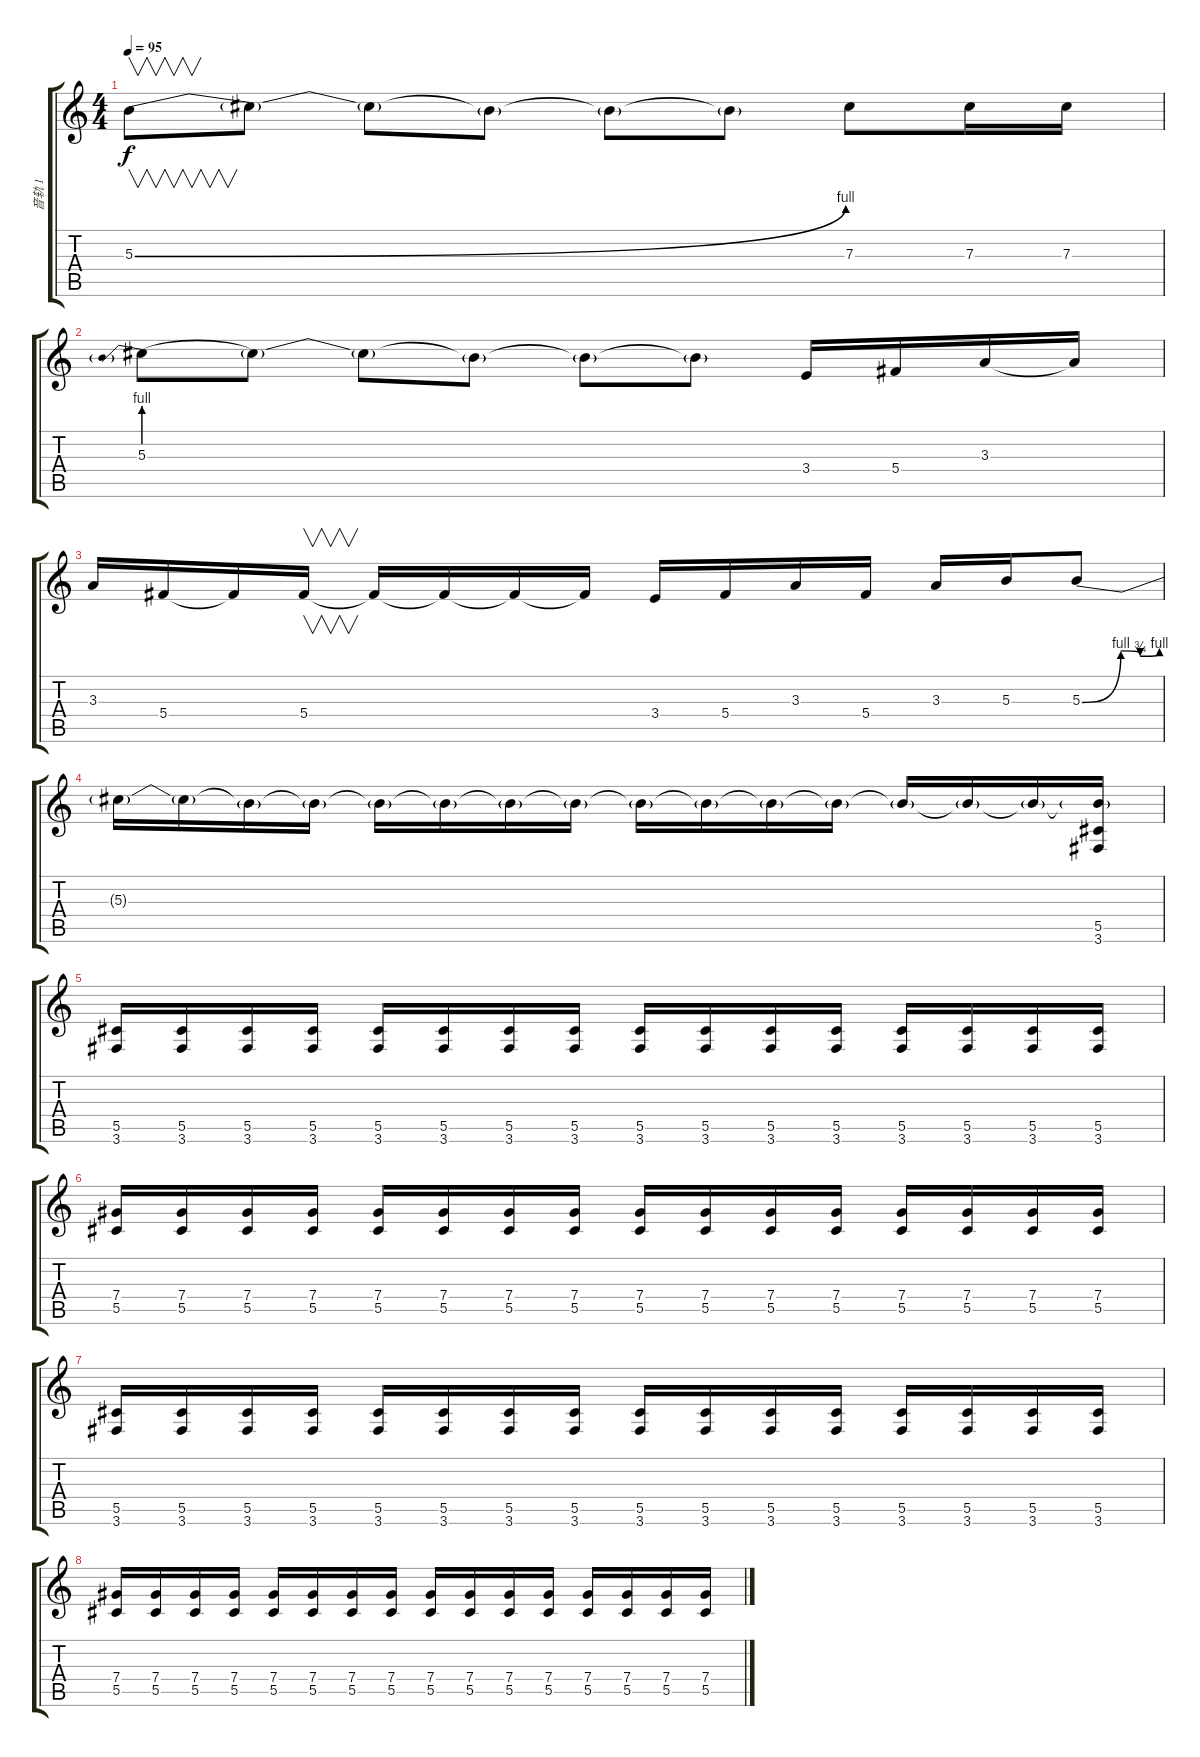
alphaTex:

\track ("音轨 1" "音轨 1") {instrument overdrivenguitar}
\staff {score tabs}
\tuning (Eb4 Bb3 Gb3 Db3 Ab2 Eb2) {hide}
\ts (4 4)
\tempo 95
\clef g2
\ks c
5.3{be (bend 0 0 60 4)}.8{v dy f volume 16} 5.3{t}.8 5.3{t}.8 5.3{t}.8 5.3{t}.8 5.3{t}.8 7.3.8 7.3.16 7.3.16 |
5.3{be (prebend 0 4 60 4)}.8 5.3{t}.8 5.3{t}.8 5.3{t}.8 5.3{t}.8 5.3{t}.8 3.4.16 5.4.16 3.3.16 3.3{t}.16 |
3.3.16 5.4.16 5.4{t}.16 5.4.16{v} 5.4{t}.16 5.4{t}.16 5.4{t}.16 5.4{t}.16 3.4.16 5.4.16 3.3.16 5.4.16 3.3.16 5.3.16 5.3{be (custom 0 0 30 4 45 3 60 4)}.8 |
5.3{t}.16 5.3{t}.16 5.3{t}.16 5.3{t}.16 5.3{t}.16 5.3{t}.16 5.3{t}.16 5.3{t}.16 5.3{t}.16 5.3{t}.16 5.3{t}.16 5.3{t}.16 5.3{t}.16 5.3{t}.16 5.3{t}.16 (5.3{t} 5.5 3.6).16{volume 11} |
(5.5 3.6).16 (5.5 3.6).16 (5.5 3.6).16 (5.5 3.6).16 (5.5 3.6).16 (5.5 3.6).16 (5.5 3.6).16 (5.5 3.6).16 (5.5 3.6).16 (5.5 3.6).16 (5.5 3.6).16 (5.5 3.6).16 (5.5 3.6).16 (5.5 3.6).16 (5.5 3.6).16 (5.5 3.6).16 |
(7.4 5.5).16 (7.4 5.5).16 (7.4 5.5).16 (7.4 5.5).16 (7.4 5.5).16 (7.4 5.5).16 (7.4 5.5).16 (7.4 5.5).16 (7.4 5.5).16 (7.4 5.5).16 (7.4 5.5).16 (7.4 5.5).16 (7.4 5.5).16 (7.4 5.5).16 (7.4 5.5).16 (7.4 5.5).16 |
(5.5 3.6).16 (5.5 3.6).16 (5.5 3.6).16 (5.5 3.6).16 (5.5 3.6).16 (5.5 3.6).16 (5.5 3.6).16 (5.5 3.6).16 (5.5 3.6).16 (5.5 3.6).16 (5.5 3.6).16 (5.5 3.6).16 (5.5 3.6).16 (5.5 3.6).16 (5.5 3.6).16 (5.5 3.6).16 |
(7.4 5.5).16 (7.4 5.5).16 (7.4 5.5).16 (7.4 5.5).16 (7.4 5.5).16 (7.4 5.5).16 (7.4 5.5).16 (7.4 5.5).16 (7.4 5.5).16 (7.4 5.5).16 (7.4 5.5).16 (7.4 5.5).16 (7.4 5.5).16 (7.4 5.5).16 (7.4 5.5).16 (7.4 5.5).16
